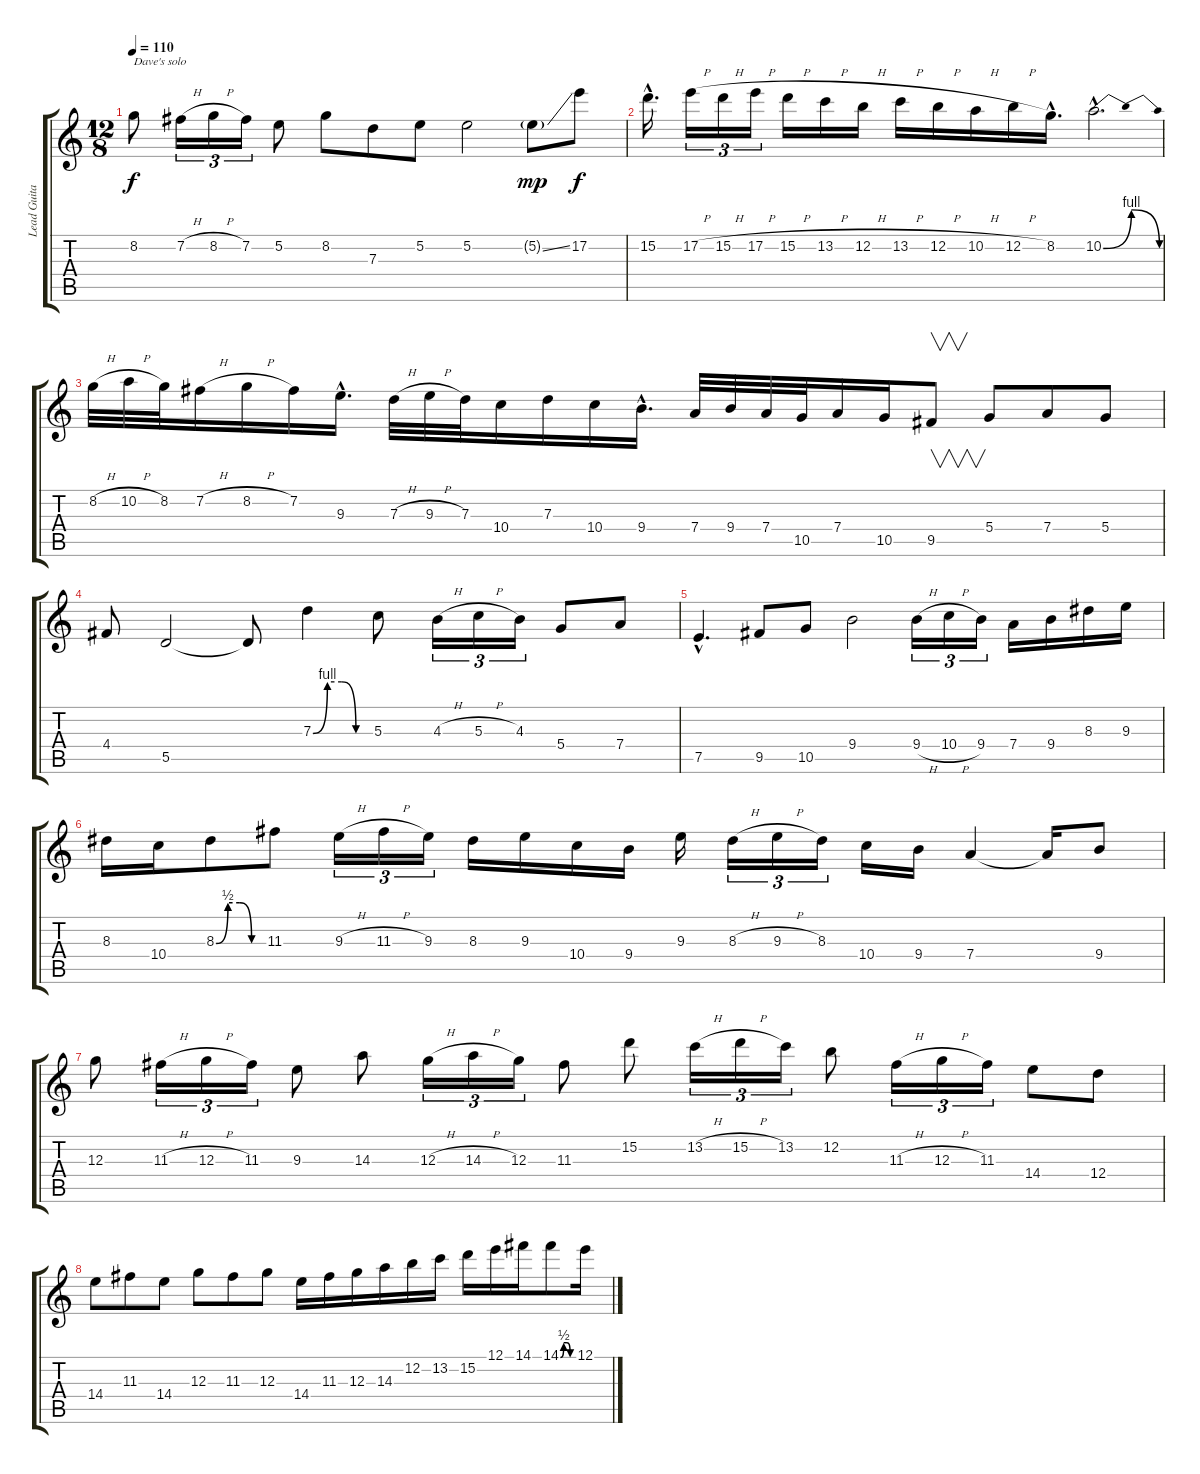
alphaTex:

\track ("Lead Guitar" "Lead Guita") {instrument distortionguitar}
\staff {score tabs}
\tuning (E4 B3 G3 D3 A2 E2) {hide}
\ts (12 8)
\tempo 110
\clef g2
\ks c
8.2.8{txt "Dave's solo" dy f volume 13 instrument distortionguitar} 7.2{h}.16{tu (3 2)} 8.2{h}.16{tu (3 2)} 7.2.16{tu (3 2)} 5.2.8 8.2.8 7.3.8 5.2.8 5.2.2 5.2{ss g}.8{dy mp} 17.2.8{dy f} |
15.2{hac}.16{d} 17.2{h}.16{tu (3 2)} 15.2{h}.16{tu (3 2)} 17.2{h}.16{tu (3 2)} 15.2{h}.16 13.2{h}.16 12.2{h}.16 13.2{h}.16 12.2{h}.16 10.2{h}.16 12.2{h}.16 8.2{hac}.16{d} 10.2{be (bendrelease 0 0 35 4 45 4 60 0) hac}.2{d} |
8.2{h}.32 10.2{h}.32 8.2.32 7.2{h}.16 8.2{h}.16 7.2.16 9.3{hac}.16{d} 7.3{h}.32 9.3{h}.32 7.3.32 10.4.16 7.3.16 10.4.16 9.4{hac}.16{d} 7.4.32 9.4.32 7.4.32 10.5.32 7.4.16 10.5.16 9.5.8{v} 5.4.8 7.4.8 5.4.8 |
4.4.8 5.5.2 5.5{t}.8 7.3{be (custom 0 0 15 4 30 4 45 0 60 0)}.4 5.3.8 4.3{h}.16{tu (3 2)} 5.3{h}.16{tu (3 2)} 4.3.16{tu (3 2)} 5.4.8 7.4.8 |
7.5{hac}.4{d} 9.5.8 10.5.8 9.4.2 9.4{h}.16{tu (3 2)} 10.4{h}.16{tu (3 2)} 9.4.16{tu (3 2)} 7.4.16 9.4.16 8.3.16 9.3.16 |
8.3.16 10.4.16 8.3{be (custom 0 0 15 2 30 2 45 0 60 0)}.8 11.3.8 9.3{h}.16{tu (3 2)} 11.3{h}.16{tu (3 2)} 9.3.16{tu (3 2)} 8.3.16 9.3.16 10.4.16 9.4.16 9.3.16 8.3{h}.16{tu (3 2)} 9.3{h}.16{tu (3 2)} 8.3.16{tu (3 2)} 10.4.16 9.4.16 7.4.4 7.4{t}.16 9.4.8 |
12.3.8 11.3{h}.16{tu (3 2)} 12.3{h}.16{tu (3 2)} 11.3.16{tu (3 2)} 9.3.8 14.3.8 12.3{h}.16{tu (3 2)} 14.3{h}.16{tu (3 2)} 12.3.16{tu (3 2)} 11.3.8 15.2.8 13.2{h}.16{tu (3 2)} 15.2{h}.16{tu (3 2)} 13.2.16{tu (3 2)} 12.2.8 11.3{h}.16{tu (3 2)} 12.3{h}.16{tu (3 2)} 11.3.16{tu (3 2)} 14.4.8 12.4.8 |
14.4.8 11.3.8 14.4.8 12.3.8 11.3.8 12.3.8 14.4.16 11.3.16 12.3.16 14.3.16 12.2.16 13.2.16 15.2.16 12.1.16 14.1.16 14.1{be (custom 0 0 15 2 30 2 45 0 60 0)}.8 12.1.16
